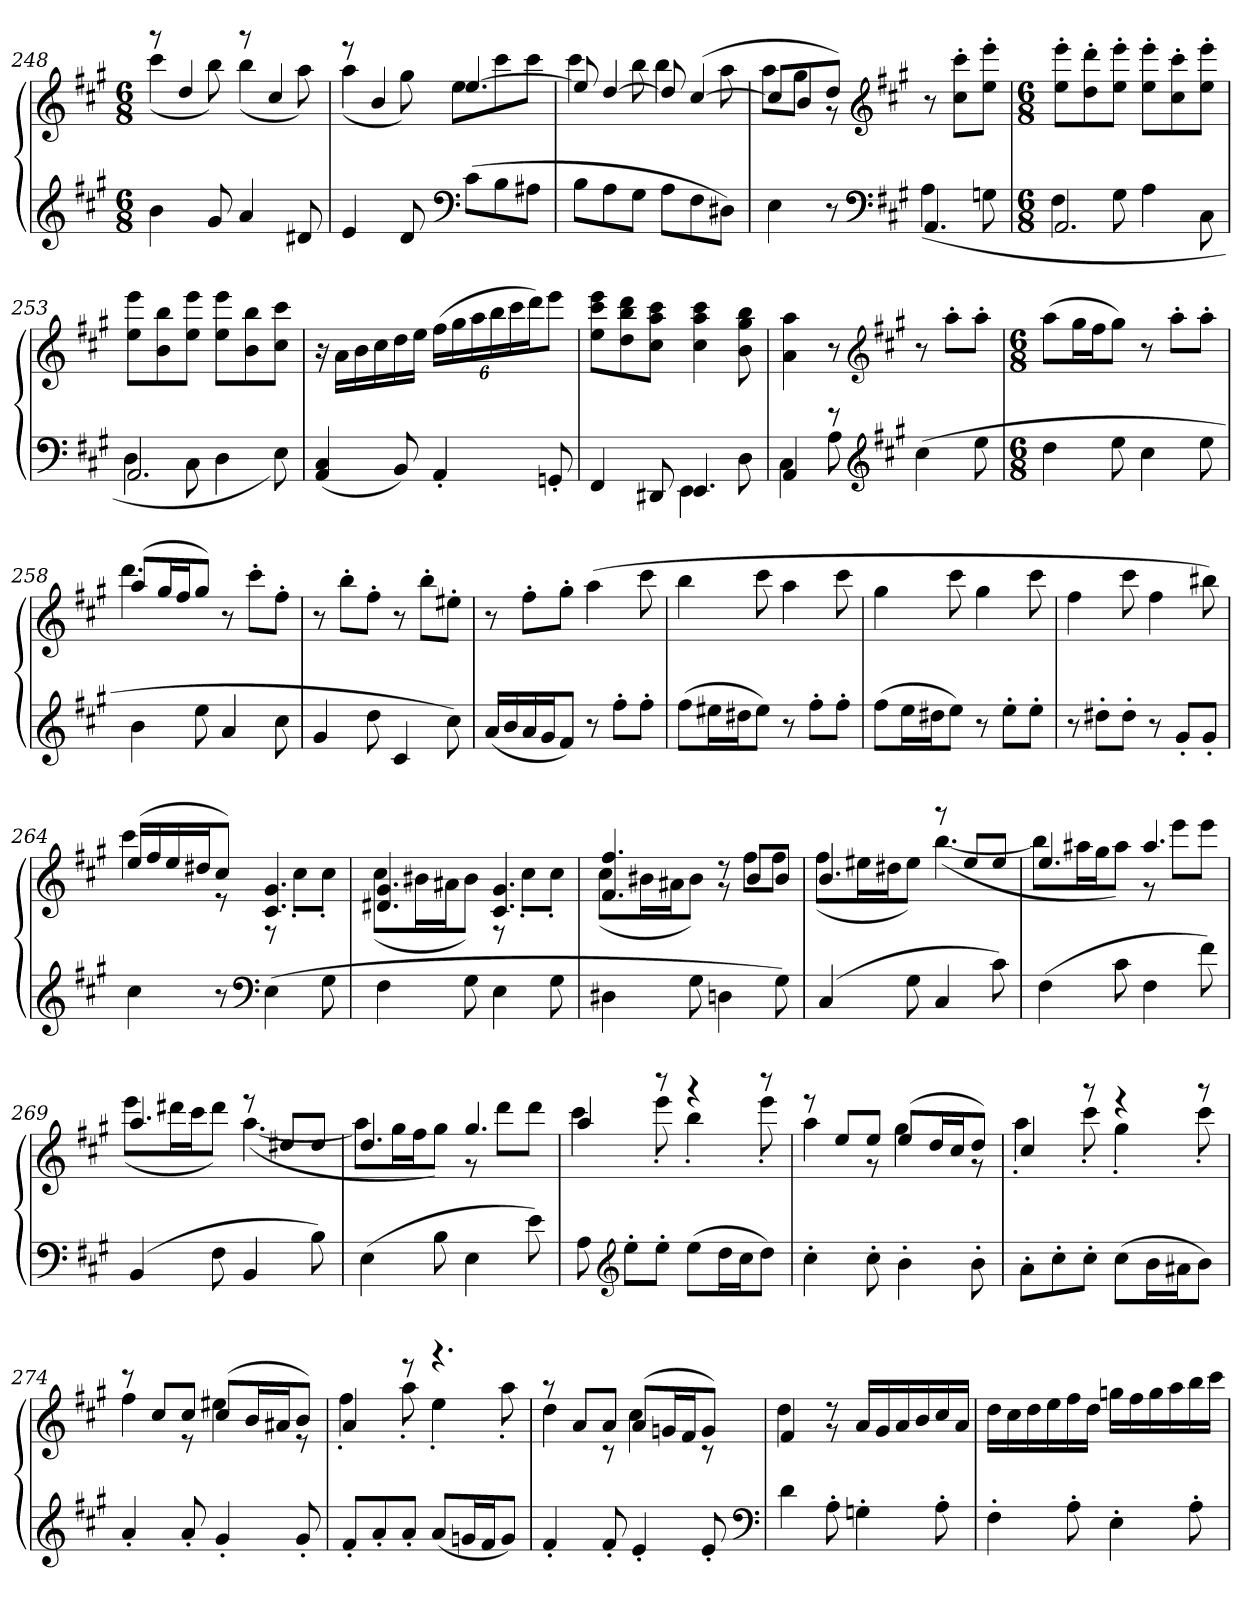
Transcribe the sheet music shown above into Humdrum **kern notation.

**kern	**kern
*part1	*part1
*staff2	*staff1
*clefG2	*clefG2
*k[f#c#g#]	*k[f#c#g#]
*A:	*A:
*M6/8	*M6/8
=248	=248
*	*^
4b	8r	(4ccc#
.	4dd	.
8g#	.	8bb)
4a	8r	(4bb
.	4cc#	.
8d#X	.	8aa)
=249	=249	=249
4e	8r	(4aa
.	4b	.
8d	.	8gg#)
*clefF4	*	*
(8c#L	[4.ee	8eeL
8B	.	8ccc#
8A#XJ	.	8ccc#J
=250	=250	=250
8BL	8ee]	4ccc#
8A	[4dd	.
8G#J	.	8bb
8AL	8dd]	4bb
8F#	([4cc#	.
8D#XJ)	.	8aa
=251	=251	=251
*^	*	*
4E	4.ryy	8cc#L]	8aaL
.	.	8b	8gg#J
8r	.	8ddJ)	8r
*clefF4	*	*clefG2	*
*k[f#c#g#]	*	*k[f#c#g#]	*
*A:	*	*A:	*
4.AA	(4A	8r	4.ryy
.	.	8cc#' 8ccc#'L	.
.	8Gn	8ee' 8eee'J	.
*	*	*v	*v
=252	=252	=252
*M6/8	*	*M6/8
2.AA	4F#	8ee' 8eee'L
.	.	8dd' 8ddd'
.	8G#	8ee' 8eee'J
.	4A	8ee' 8eee'L
.	.	8cc#' 8ccc#'
.	8C#	8ee' 8eee'J
=253	=253	=253
2.AA	4D	8ee 8eeeL
.	.	8b 8bb
.	8C#	8ee 8eeeJ
.	4D	8ee 8eeeL
.	.	8b 8bb
.	8E)	8cc# 8ccc#J
*v	*v	*
=254	=254
(4AA 4C#	16r
.	16aLL
.	16b
.	16cc#
8BB)	16dd
.	16eeJJ
4AA'	(24ff#LL
.	24gg#
.	24aa
.	24bb
.	24ccc#
.	24dddJ)
8GGn'	8eeeJ
=255	=255
*^	*
4FF#	4.ryy	8ee 8ccc# 8eeeL
.	.	8dd 8bb 8ddd
8DD#X	.	8cc# 8aa 8ccc#J
4.EE	4EE	4cc# 4aa 4ccc#
.	8D	8b 8gg# 8bb
=256	=256	=256
4AA	4C#	4a 4aa
8r	8A	8r
*clefG2	*	*clefG2
*k[f#c#g#]	*	*k[f#c#g#]
*A:	*	*A:
(4cc#	4.ryy	8r
.	.	8aa'L
8ee	.	8aa'J
*v	*v	*
=257	=257
*M6/8	*M6/8
4dd	(8aaL
.	16gg#L
.	16ff#J
8ee	8gg#J)
4cc#	8r
.	8aa'L
8ee	8aa'J
=258	=258
*	*^
4b	(8aaL	4.ddd
.	16gg#L	.
.	16ff#J	.
8ee	8gg#J)	.
4a	8r	4.ryy
.	8ccc#'L	.
8cc#	8ff#'J	.
*	*v	*v
=259	=259
4g#	8r
.	8bb'L
8dd	8ff#'J
4c#	8r
.	8bb'L
8cc#)	8ee#X'J
=260	=260
(16aLL	8r
16b	.
16a	8ff#'L
16g#J	.
8f#J)	8gg#'J
8r	(4aa
8ff#'L	.
8ff#'J	8ccc#
=261	=261
(8ff#L	4bb
16ee#XL	.
16dd#XJ	.
8ee#J)	8ccc#
8r	4aa
8ff#'L	.
8ff#'J	8ccc#
=262	=262
(8ff#L	4gg#
16eeL	.
16dd#XJ	.
8eeJ)	8ccc#
8r	4gg#
8ee'L	.
8ee'J	8ccc#
=263	=263
8r	4ff#
8dd#X'L	.
8dd#'J	8ccc#
8r	4ff#
8g#'L	.
8g#'J	8bb#X)
=264	=264
*	*^
4cc#	(16eeLL	4ccc#
.	16ff#	.
.	16ee	.
.	16dd#XJ	.
8r	8cc#J)	8r
*clefF4	*	*
(4E	4.c# 4.g#	8r
.	.	8cc#'L
8G#	.	8cc#'J
=265	=265	=265
4F#	4.d#X 4.g#	(8cc#L
.	.	16b#XL
.	.	16a#XJ
8G#	.	8b#J)
4E	4.c# 4.g#	8r
.	.	8cc#'L
8G#	.	8cc#'J
=266	=266	=266
4D#X	4.f# 4.ff#	(8cc#L
.	.	16b#XL
.	.	16a#XJ
8G#	.	8b#J)
4Dn	8r	8r
.	8b#L	8ff#L
8G#)	8b#J	8ff#J
=267	=267	=267
(4C#	4.b	(8ff#L
.	.	16ee#XL
.	.	16dd#XJ
8G#	.	8ee#J)
4C#	8r	([4.bb
.	8ee#L	.
8c#)	8ee#J	.
=268	=268	=268
(4F#	4.ee	8bbL]
.	.	16aa#XL
.	.	16gg#J
8c#	.	8aa#J)
4F#	4.aa#	8r
.	.	8eeeL
8f#)	.	8eeeJ
=269	=269	=269
(4BB	4.aa	(8eeeL
.	.	16ddd#XL
.	.	16ccc#J
8F#	.	8ddd#J)
4BB	8r	([4.aa
.	8dd#XL	.
8B)	8dd#J	.
=270	=270	=270
(4E	4.dd	8aaL]
.	.	16gg#L
.	.	16ff#J
8B	.	8gg#J)
4E	4.gg#	8r
.	.	8dddL
8e)	.	8dddJ
=271	=271	=271
8A	4aa	4ccc#
*clefG2	*	*
8ee'L	.	.
8ee'J	8r	8eee'
(8eeL	4r	4bb'
16ddL	.	.
16cc#J	.	.
8ddJ)	8r	8eee'
=272	=272	=272
4cc#'	8r	4aa
.	8eeL	.
8cc#'	8eeJ	8r
4b'	(8eeL	4gg#
.	16ddL	.
.	16cc#J	.
8b'	8ddJ)	8r
=273	=273	=273
8a'L	4cc#	4aa'
8cc#'	.	.
8cc#'J	8r	8ccc#'
(8cc#L	4r	4gg#'
16bL	.	.
16a#XJ	.	.
8bJ)	8r	8ccc#'
=274	=274	=274
4a'	8r	4ff#
.	8cc#L	.
8a'	8cc#J	8r
4g#'	(8cc#L	4ee#X
.	16bL	.
.	16a#XJ	.
8g#'	8bJ)	8r
=275	=275	=275
8f#'L	4a	4ff#'
8a'	.	.
8a'J	8r	8aa'
(8aL	4.r	4ee'
16gnL	.	.
16f#J	.	.
8gJ)	.	8aa'
=276	=276	=276
4f#'	8r	4dd
.	8aL	.
8f#'	8aJ	8r
4e'	(8aL	4cc#
.	16gnL	.
.	16f#J	.
8e'	8gJ)	8r
*clefF4	*	*
=277	=277	=277
4d	4f#	4dd
8A'	8r	8r
4Gn'	16aLL	4.ryy
.	16g#	.
.	16a	.
.	16b	.
8A'	16cc#	.
.	16aJJ	.
*	*v	*v
=278	=278
4F#'	16ddLL
.	16cc#
.	16dd
.	16ee
8A'	16ff#
.	16ddJJ
4E'	16ggnLL
.	16ff#
.	16gg
.	16aa
8A'	16bb
.	16ccc#JJ
=	=
*-	*-
